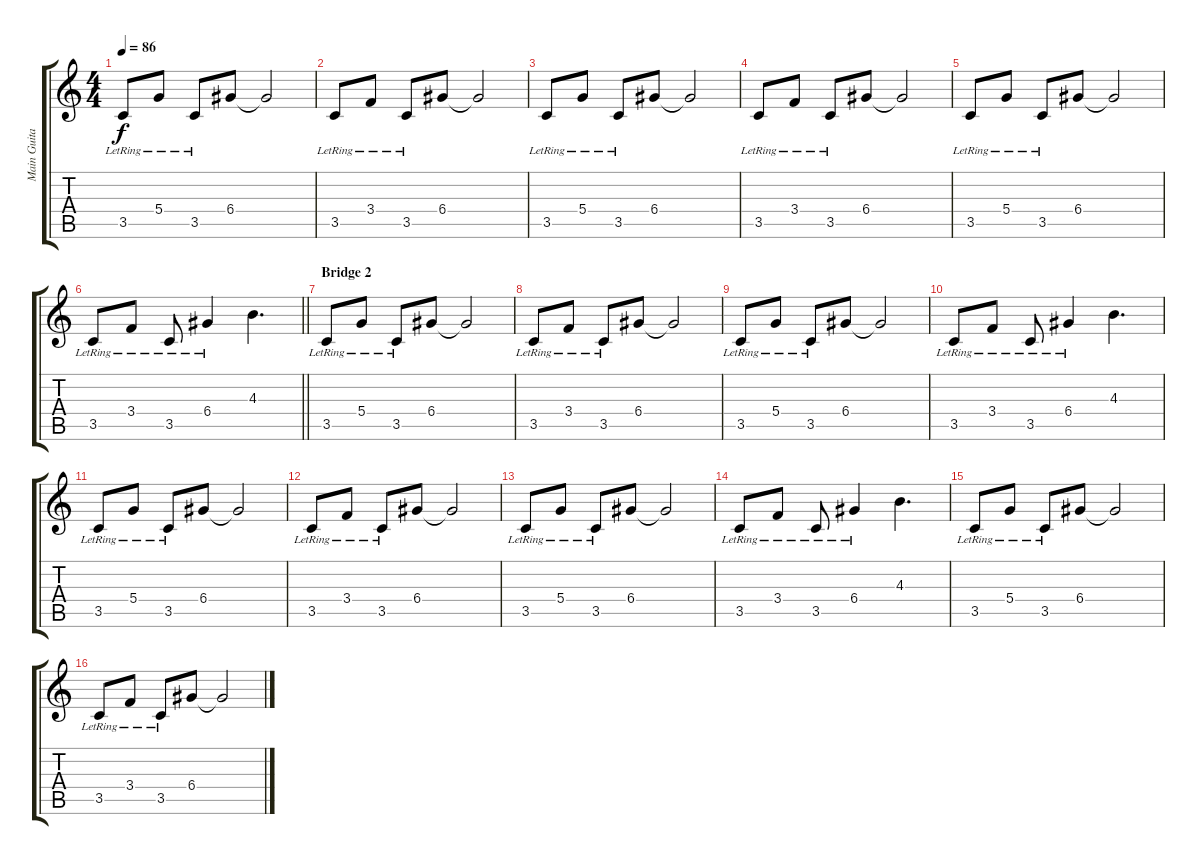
\track ("Main Guitar" "Main Guita") {instrument electricguitarjazz}
\staff {score tabs}
\tuning (E4 B3 G3 D3 A2 E2) {hide}
\ts (4 4)
\tempo 86
\clef g2
\ks aminor
3.5{lr}.8{dy f} 5.4{lr}.8 3.5{lr}.8 6.4.8 6.4{t}.2 |
3.5{lr}.8 3.4{lr}.8 3.5{lr}.8 6.4.8 6.4{t}.2 |
3.5{lr}.8 5.4{lr}.8 3.5{lr}.8 6.4.8 6.4{t}.2 |
3.5{lr}.8 3.4{lr}.8 3.5{lr}.8 6.4.8 6.4{t}.2 |
3.5{lr}.8 5.4{lr}.8 3.5{lr}.8 6.4.8 6.4{t}.2 |
\barLineRight lightlight
3.5{lr}.8 3.4{lr}.8 3.5{lr}.8 6.4{lr}.4 4.3.4{d} |
\section ("" "Bridge 2")
3.5{lr}.8{volume 13 balance 11 instrument electricguitarjazz} 5.4{lr}.8 3.5{lr}.8 6.4.8 6.4{t}.2 |
3.5{lr}.8 3.4{lr}.8 3.5{lr}.8 6.4.8 6.4{t}.2 |
3.5{lr}.8 5.4{lr}.8 3.5{lr}.8 6.4.8 6.4{t}.2 |
3.5{lr}.8 3.4{lr}.8 3.5{lr}.8 6.4{lr}.4 4.3.4{d} |
3.5{lr}.8 5.4{lr}.8 3.5{lr}.8 6.4.8 6.4{t}.2 |
3.5{lr}.8 3.4{lr}.8 3.5{lr}.8 6.4.8 6.4{t}.2 |
3.5{lr}.8 5.4{lr}.8 3.5{lr}.8 6.4.8 6.4{t}.2 |
3.5{lr}.8 3.4{lr}.8 3.5{lr}.8 6.4{lr}.4 4.3.4{d} |
3.5{lr}.8 5.4{lr}.8 3.5{lr}.8 6.4.8{instrument overdrivenguitar} 6.4{t}.2 |
3.5{lr}.8{instrument electricguitarjazz} 3.4{lr}.8 3.5{lr}.8 6.4.8{instrument overdrivenguitar} 6.4{t}.2
